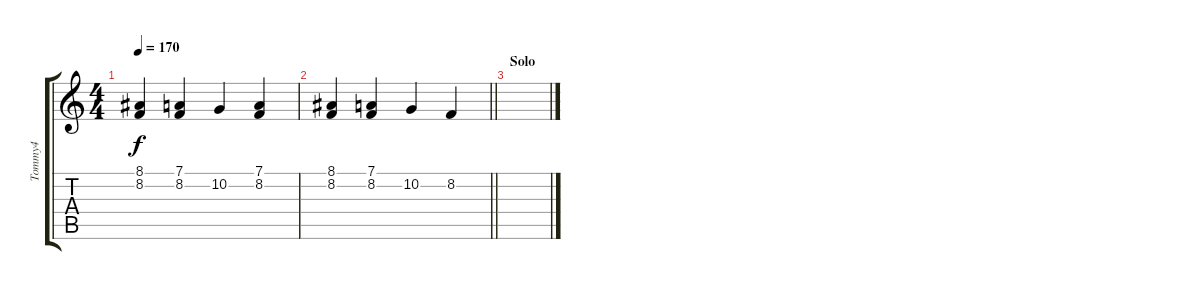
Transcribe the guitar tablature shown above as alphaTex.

\track ("Tommy4" "Tommy4") {instrument stringensemble2}
\staff {score tabs}
\tuning (D4 A3 F3 C3 G2 D2) {hide}
\ts (4 4)
\tempo 170
\clef g2
\ks c
(8.1 8.2).4{dy f} (7.1 8.2).4 10.2.4 (7.1 8.2).4 |
\barLineRight lightlight
(8.1 8.2).4 (7.1 8.2).4 10.2.4 8.2.4 |
\section ("" "Solo")
